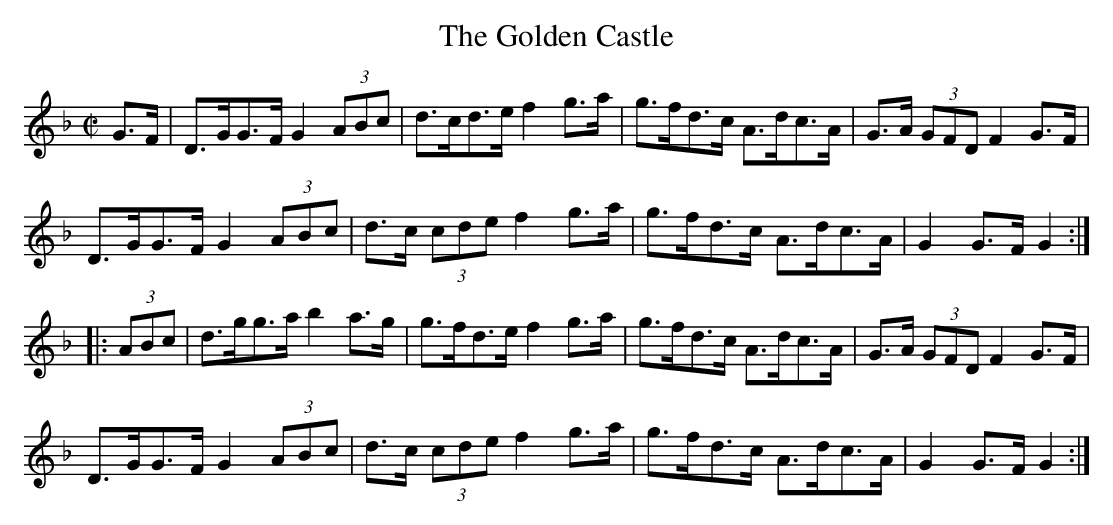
X:1
T:Golden Castle, The
M:C|
L:1/8
K:GDor
G>F|D>GG>F G2 (3ABc|d>cd>e f2 g>a|g>fd>c A>dc>A|G>A (3GFD F2 G>F|
D>GG>F G2 (3ABc|d>c (3cde f2 g>a|g>fd>c A>dc>A|G2 G>F G2 :|
|:(3ABc|d>gg>a b2 a>g|g>fd>e f2 g>a |g>fd>c A>dc>A|G>A (3GFD F2 G>F|
D>GG>F G2 (3ABc|d>c (3cde f2 g>a|g>fd>c A>dc>A|G2 G>F G2 :|
